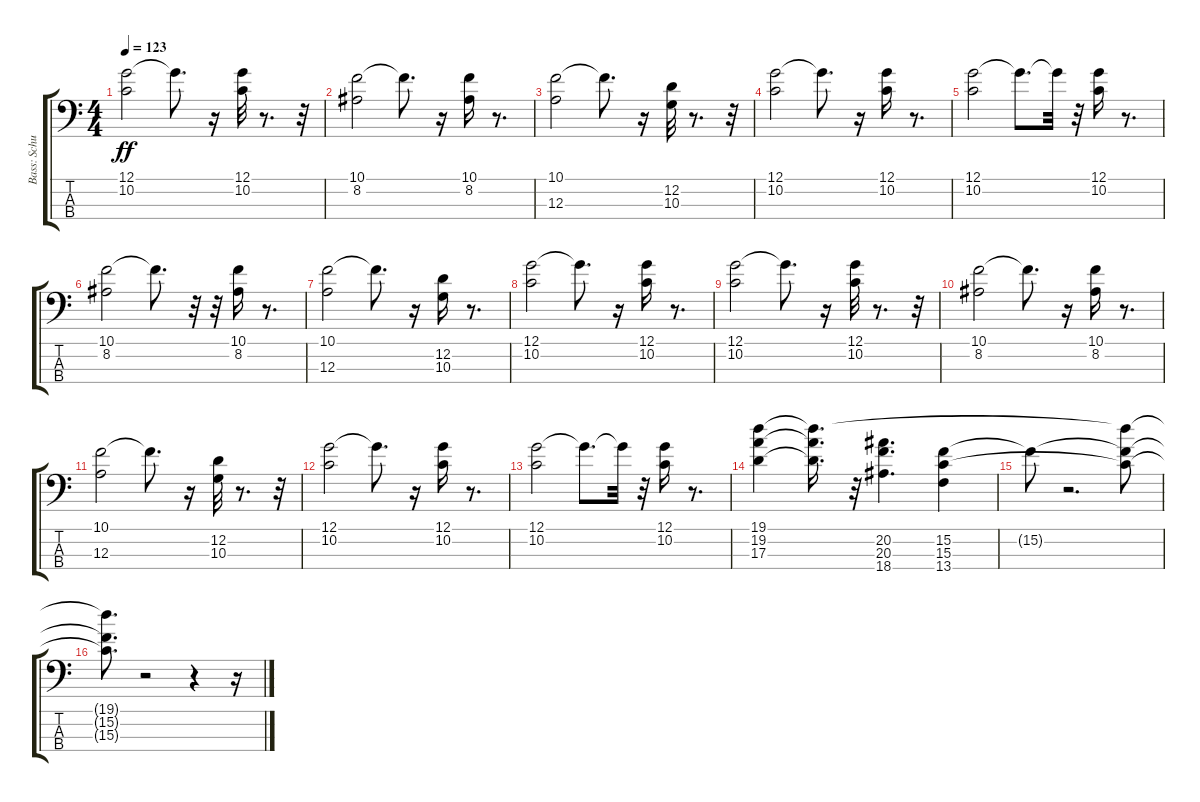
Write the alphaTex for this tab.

\track ("Bass: Schuyler Deale" "Bass: Schu") {instrument electricbasspick}
\staff {score tabs}
\tuning (G2 D2 A1 E1) {hide}
\ts (4 4)
\tempo 123
\clef f4
\ks c
(12.1 10.2).2{dy ff} 12.1{t}.8{d} r.16 (12.1 10.2).32 r.8{d} r.32 |
(10.1 8.2).2 10.1{t}.8{d} r.16 (10.1 8.2).16 r.8{d} |
(10.1 12.3).2 10.1{t}.8{d} r.16 (12.2 10.3).32 r.8{d} r.32 |
(12.1 10.2).2 12.1{t}.8{d} r.16 (12.1 10.2).16 r.8{d} |
(12.1 10.2).2 12.1{t}.8{d} 12.1{t}.32 r.32 (12.1 10.2).16 r.8{d} |
(10.1 8.2).2 10.1{t}.8{d} r.32 r.32 (10.1 8.2).16 r.8{d} |
(10.1 12.3).2 10.1{t}.8{d} r.16 (12.2 10.3).16 r.8{d} |
(12.1 10.2).2 12.1{t}.8{d} r.16 (12.1 10.2).16 r.8{d} |
(12.1 10.2).2 12.1{t}.8{d} r.16 (12.1 10.2).32 r.8{d} r.32 |
(10.1 8.2).2 10.1{t}.8{d} r.16 (10.1 8.2).16 r.8{d} |
(10.1 12.3).2 10.1{t}.8{d} r.16 (12.2 10.3).32 r.8{d} r.32 |
(12.1 10.2).2 12.1{t}.8{d} r.16 (12.1 10.2).16 r.8{d} |
(12.1 10.2).2 12.1{t}.8{d} 12.1{t}.32 r.32 (12.1 10.2).16 r.8{d} |
(19.1 19.2 17.3).4 (19.1{t} 19.2{t} 17.3{t}).16{d} r.32 (20.2 20.3 18.4).4{d} (15.2 15.3 13.4).4 |
15.2{t}.8 r.2{d} (19.1{t} 15.2{t} 15.3{t}).8 |
(19.1{t} 15.2{t} 15.3{t}).8{d} r.2 r.4 r.16
